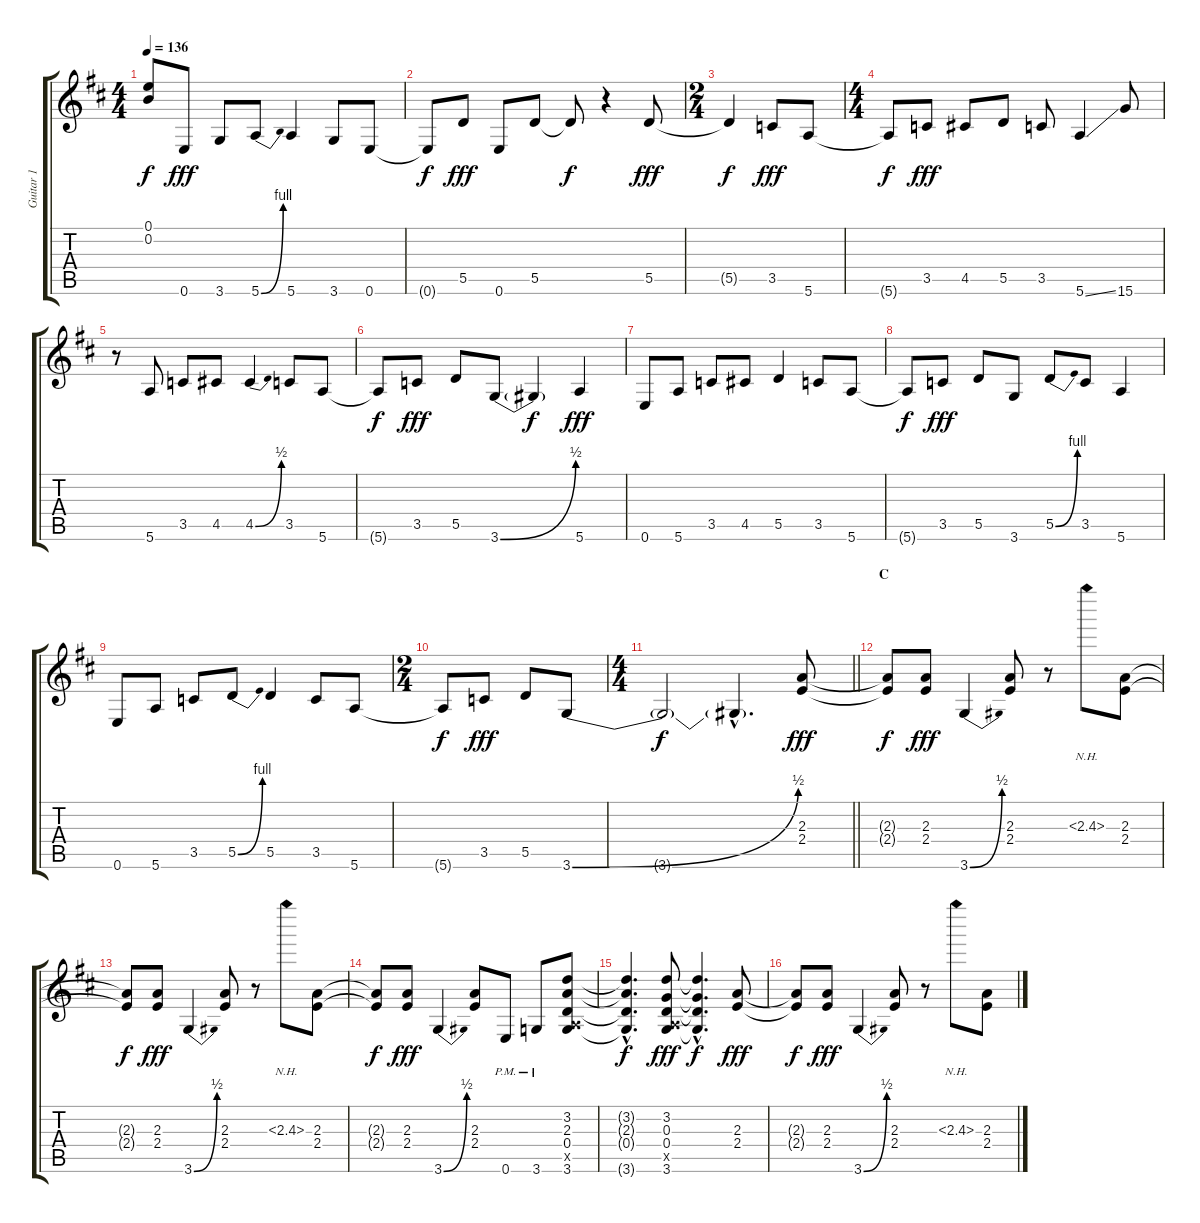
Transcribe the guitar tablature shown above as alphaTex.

\track ("Guitar 1" "Guitar 1") {instrument overdrivenguitar}
\staff {score tabs}
\tuning (E4 B3 G3 D3 A2 E2) {hide}
\ts (4 4)
\tempo 136
\clef g2
\ks d
(0.1{t} 0.2{t}).8{dy f} 0.6.8{dy fff} 3.6.8 5.6{be (bend 0 0 60 4)}.8 5.6.4 3.6.8 0.6.8 |
0.6{t}.8{dy f} 5.5.8{dy fff} 0.6.8 5.5.8 5.5{t}.8{dy f} r.4 5.5.8{dy fff} |
\ts (2 4)
5.5{t}.4{dy f} 3.5.8{dy fff} 5.6.8 |
\ts (4 4)
5.6{t}.8{dy f} 3.5.8{dy fff} 4.5.8 5.5.8 3.5.8 5.6{ss}.4 15.6.8 |
r.8 5.6.8 3.5.8 4.5.8 4.5{be (bend 0 0 60 2)}.4 3.5.8 5.6.8 |
5.6{t}.8{dy f} 3.5.8{dy fff} 5.5.8 3.6{be (bend 0 0 60 2)}.8 3.6{t}.4{dy f} 5.6.4{dy fff} |
0.6.8 5.6.8 3.5.8 4.5.8 5.5.4 3.5.8 5.6.8 |
5.6{t}.8{dy f} 3.5.8{dy fff} 5.5.8 3.6.8 5.5{be (bend 0 0 60 4)}.8 3.5.8 5.6.4 |
0.6.8 5.6.8 3.5.8 5.5{be (bend 0 0 60 4)}.8 5.5.4 3.5.8 5.6.8 |
\ts (2 4)
5.6{t}.8{dy f} 3.5.8{dy fff} 5.5.8 3.6{be (bend 0 0 60 2)}.8 |
\ts (4 4)
\barLineRight lightlight
3.6{t}.2{dy f} 3.6{hac t}.4{d} (2.3 2.4).8{dy fff} |
\section ("" "C")
(2.3{t} 2.4{t}).8{dy f} (2.3 2.4).8{dy fff} 3.6{be (bend 0 0 60 2)}.4 (2.3 2.4).8 r.8 2.3{nh}.8 (2.3 2.4).8 |
(2.3{t} 2.4{t}).8{dy f} (2.3 2.4).8{dy fff} 3.6{be (bend 0 0 60 2)}.4 (2.3 2.4).8 r.8 2.3{nh}.8 (2.3 2.4).8 |
(2.3{t} 2.4{t}).8{dy f} (2.3 2.4).8{dy fff} 3.6{be (bend 0 0 60 2)}.4 (2.3 2.4).8 0.6{pm}.8 3.6{pm}.8 (3.2 2.3 0.4 0.5{x} 3.6).8 |
(3.2{hac t} 2.3{hac t} 0.4{hac t} 3.6{hac t}).4{d dy f} (3.2 0.3 0.4 0.5{x} 3.6).8{dy fff} (3.2{hac t} 0.3{hac t} 0.4{hac t} 3.6{hac t}).4{d dy f} (2.3 2.4).8{dy fff} |
(2.3{t} 2.4{t}).8{dy f} (2.3 2.4).8{dy fff} 3.6{be (bend 0 0 60 2)}.4 (2.3 2.4).8 r.8 2.3{nh}.8 (2.3 2.4).8
